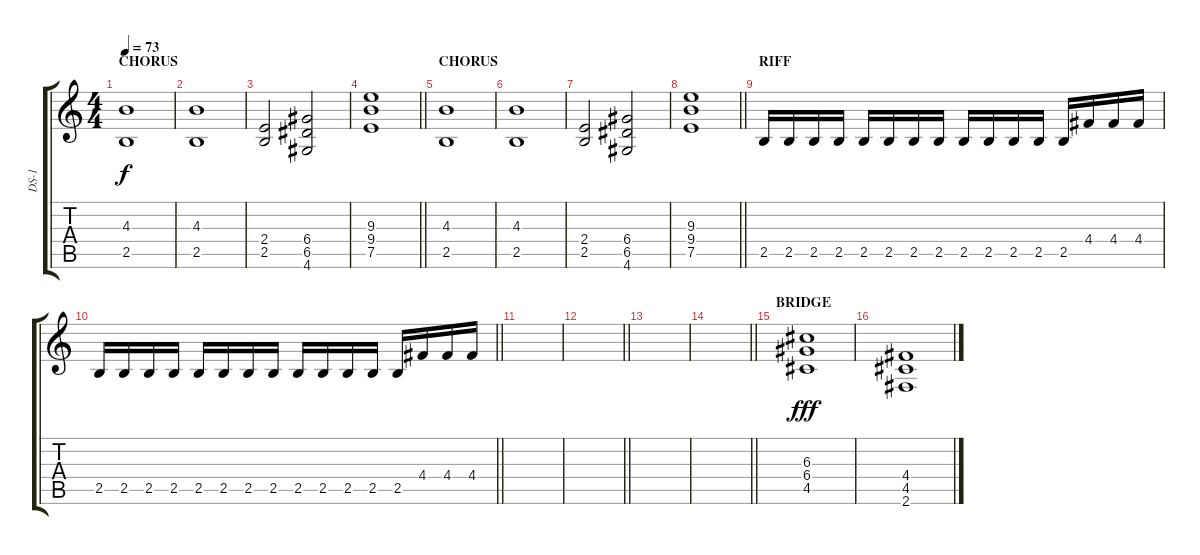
\track ("DS-1" "DS-1") {instrument distortionguitar}
\staff {score tabs}
\tuning (E4 B3 G3 D3 A2 E2) {hide}
\ts (4 4)
\section ("" "CHORUS")
\tempo 73
\clef g2
\ks c
(4.3 2.5).1{dy f} |
(4.3 2.5).1 |
(2.4 2.5).2 (6.4 6.5 4.6).2 |
\barLineRight lightlight
(9.3 9.4 7.5).1 |
\section ("" "CHORUS")
(4.3 2.5).1 |
(4.3 2.5).1 |
(2.4 2.5).2 (6.4 6.5 4.6).2 |
\barLineRight lightlight
(9.3 9.4 7.5).1 |
\section ("" "RIFF")
2.5.16 2.5.16 2.5.16 2.5.16 2.5.16 2.5.16 2.5.16 2.5.16 2.5.16 2.5.16 2.5.16 2.5.16 2.5.16 4.4.16 4.4.16 4.4.16 |
\barLineRight lightlight
2.5.16 2.5.16 2.5.16 2.5.16 2.5.16 2.5.16 2.5.16 2.5.16 2.5.16 2.5.16 2.5.16 2.5.16 2.5.16 4.4.16 4.4.16 4.4.16 |
\section ("" "")
|
\barLineRight lightlight
|
|
\barLineRight lightlight
|
\section ("" "BRIDGE ")
(6.3 6.4 4.5).1{dy fff} |
(4.4 4.5 2.6).1
